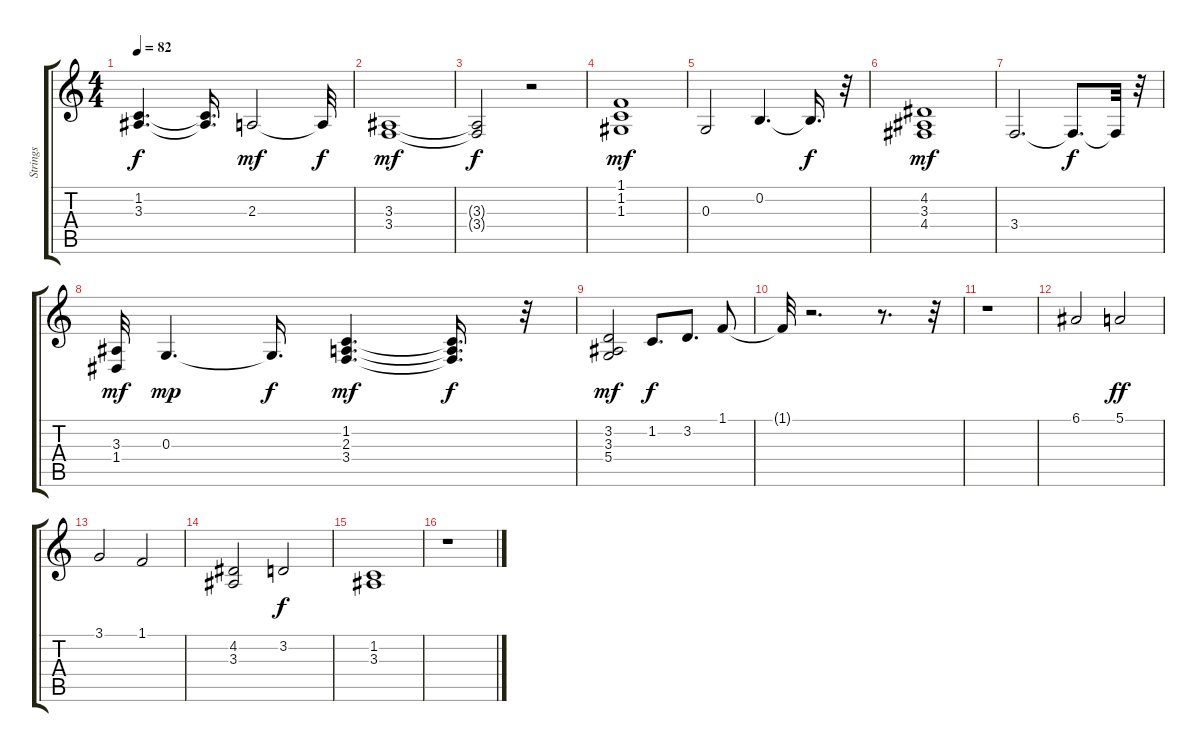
\track ("Strings" "Strings") {instrument stringensemble1}
\staff {score tabs}
\tuning (E4 B3 G3 D3 A2 E2) {hide}
\ts (4 4)
\tempo 82
\clef g2
\ks c
(1.2 3.3).4{d dy f} (1.2{t} 3.3{t}).16{d} 2.3.2{dy mf} 2.3{t}.32{dy f} |
(3.3 3.4).1{dy mf} |
(3.3{t} 3.4{t}).2{dy f} r.2 |
(1.1 1.2 1.3).1{dy mf} |
0.3.2 0.2.4{d} 0.2{t}.16{d dy f} r.32 |
(4.2 3.3 4.4).1{dy mf} |
3.4.2{d} 3.4{t}.8{d dy f} 3.4{t}.32 r.32 |
(3.3 1.4).32{dy mf} 0.3.4{d dy mp} 0.3{t}.16{d dy f} (1.2 2.3 3.4).4{d dy mf} (1.2{t} 2.3{t} 3.4{t}).16{d dy f} r.32 |
(3.2 3.3 5.4).2{dy mf} 1.2.8{d dy f} 3.2.8{d} 1.1.8 |
1.1{t}.32 r.2{d} r.8{d} r.32 |
r.1 |
6.1.2 5.1.2{dy ff} |
3.1.2 1.1.2 |
(4.2 3.3).2 3.2.2{dy f} |
(1.2 3.3).1 |
r.1
